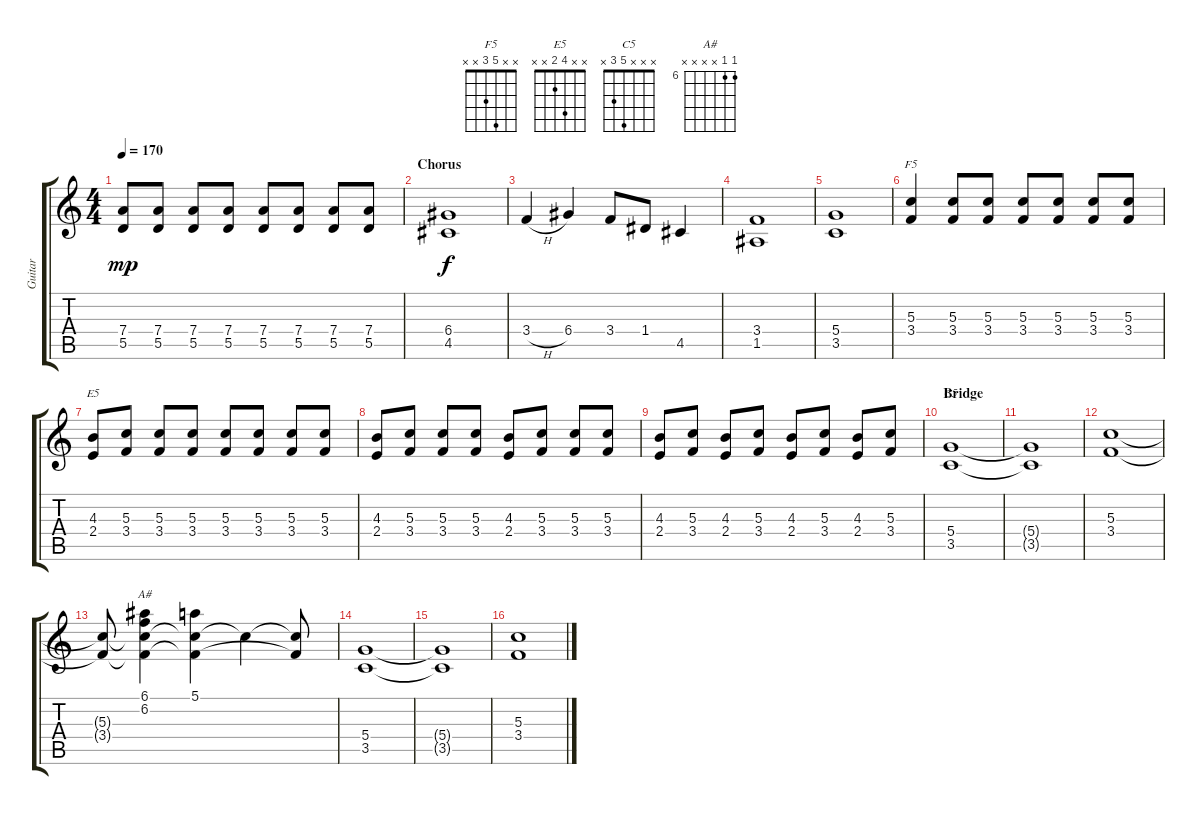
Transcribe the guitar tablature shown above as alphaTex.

\track ("Guitar" "Guitar") {instrument overdrivenguitar}
\staff {score tabs}
\tuning (E4 B3 G3 D3 A2 E2) {hide}
\chord ("F5" x x 5 3 x x)
\chord ("E5" x x 4 2 x x)
\chord ("C5" x x x 5 3 x)
\chord ("A#" 6 6 x x x x) {firstfret 6}
\ts (4 4)
\tempo 170
\clef g2
\ks c
(7.4 5.5).8{dy mp} (7.4 5.5).8 (7.4 5.5).8 (7.4 5.5).8 (7.4 5.5).8 (7.4 5.5).8 (7.4 5.5).8 (7.4 5.5).8 |
\section ("" "Chorus")
(6.4 4.5).1{dy f} |
3.4{h}.4 6.4.4 3.4.8 1.4.8 4.5.4 |
(3.4 1.5).1 |
(5.4 3.5).1 |
(5.3 3.4).4{ch "F5"} (5.3 3.4).8 (5.3 3.4).8 (5.3 3.4).8 (5.3 3.4).8 (5.3 3.4).8 (5.3 3.4).8 |
(4.3 2.4).8{ch "E5"} (5.3 3.4).8 (5.3 3.4).8 (5.3 3.4).8 (5.3 3.4).8 (5.3 3.4).8 (5.3 3.4).8 (5.3 3.4).8 |
(4.3 2.4).8 (5.3 3.4).8 (5.3 3.4).8 (5.3 3.4).8 (4.3 2.4).8 (5.3 3.4).8 (5.3 3.4).8 (5.3 3.4).8 |
(4.3 2.4).8 (5.3 3.4).8 (4.3 2.4).8 (5.3 3.4).8 (4.3 2.4).8 (5.3 3.4).8 (4.3 2.4).8 (5.3 3.4).8 |
\section ("" "Bridge")
(5.4 3.5).1{ch "C5"} |
(5.4{t} 3.5{t}).1 |
(5.3 3.4).1 |
(5.3{t} 3.4{t}).8 (6.1 6.2 5.3{t} 3.4{t}).4{ch "A#"} (5.1 5.3{t} 3.4{t}).4 5.3{t}.4 (5.3{t} 3.4{t}).8 |
(5.4 3.5).1 |
(5.4{t} 3.5{t}).1 |
(5.3 3.4).1
